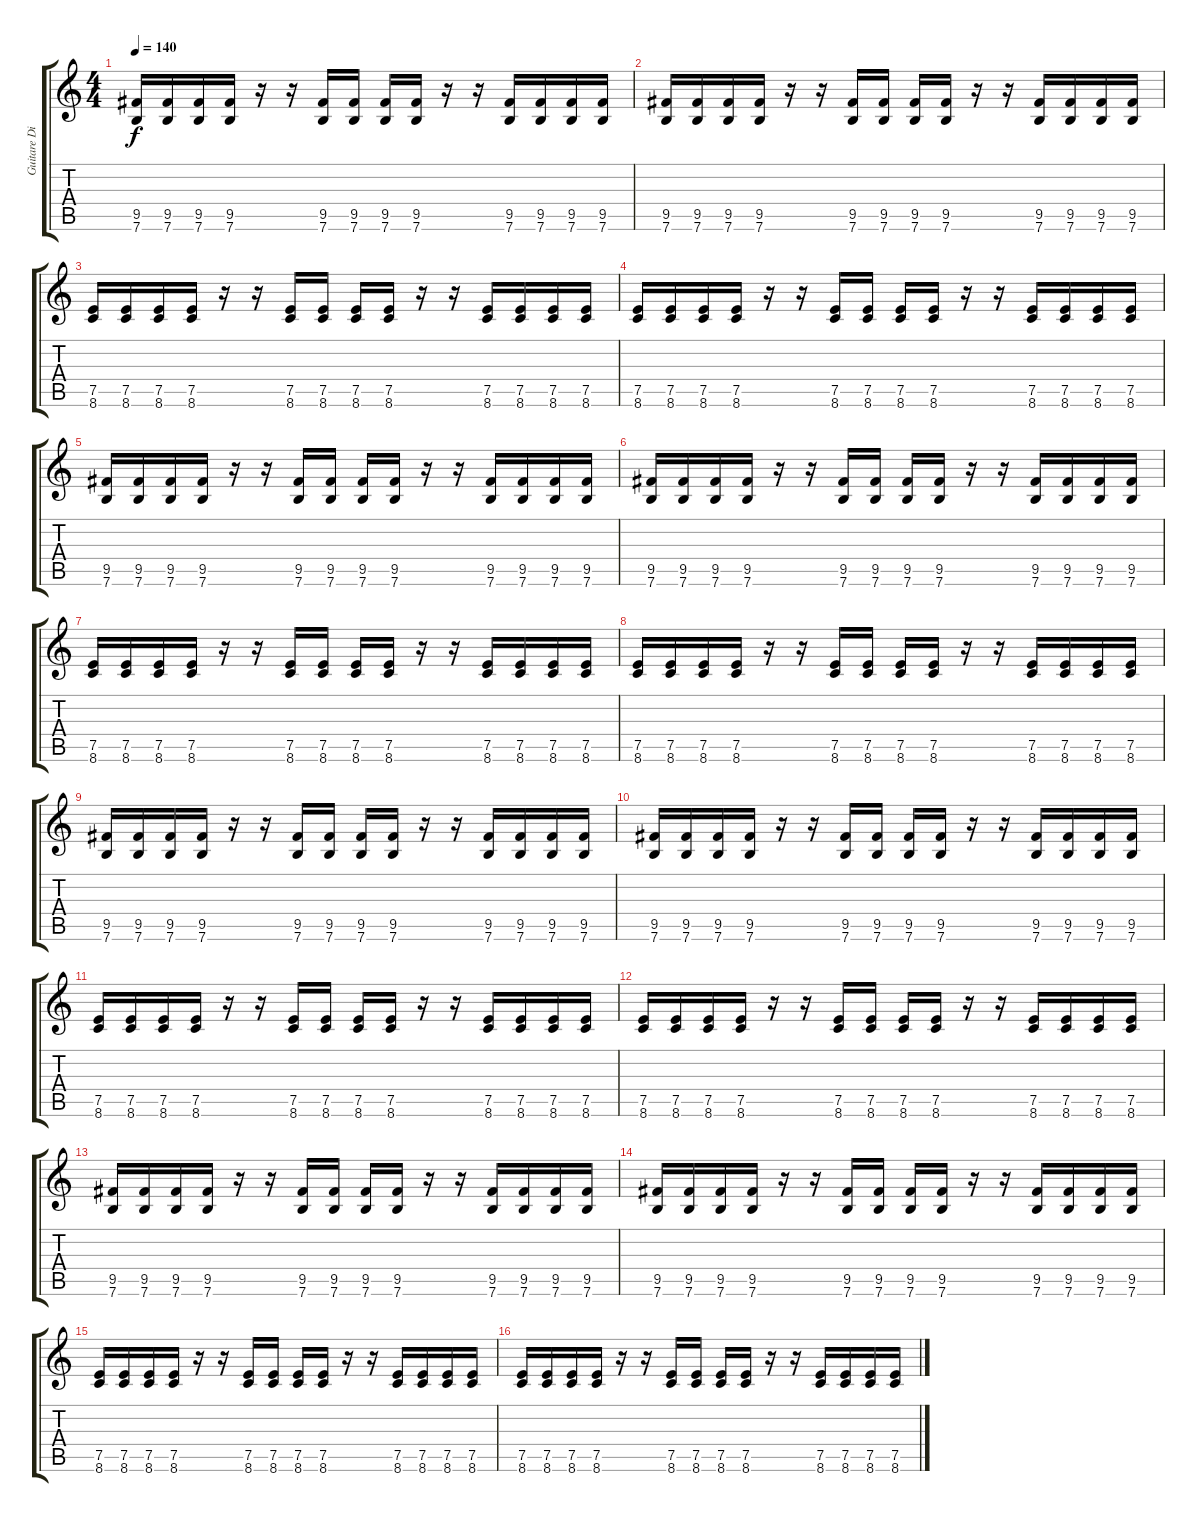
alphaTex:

\track ("Guitare Distorsion" "Guitare Di") {instrument distortionguitar}
\staff {score tabs}
\tuning (E4 B3 G3 D3 A2 E2) {hide}
\ts (4 4)
\tempo 140
\clef g2
\ks c
(9.5 7.6).16{dy f volume 15} (9.5 7.6).16 (9.5 7.6).16 (9.5 7.6).16 r.16 r.16 (9.5 7.6).16 (9.5 7.6).16 (9.5 7.6).16 (9.5 7.6).16 r.16 r.16 (9.5 7.6).16 (9.5 7.6).16 (9.5 7.6).16 (9.5 7.6).16 |
(9.5 7.6).16 (9.5 7.6).16 (9.5 7.6).16 (9.5 7.6).16 r.16 r.16 (9.5 7.6).16 (9.5 7.6).16 (9.5 7.6).16 (9.5 7.6).16 r.16 r.16 (9.5 7.6).16 (9.5 7.6).16 (9.5 7.6).16 (9.5 7.6).16 |
(7.5 8.6).16 (7.5 8.6).16 (7.5 8.6).16 (7.5 8.6).16 r.16 r.16 (7.5 8.6).16 (7.5 8.6).16 (7.5 8.6).16 (7.5 8.6).16 r.16 r.16 (7.5 8.6).16 (7.5 8.6).16 (7.5 8.6).16 (7.5 8.6).16 |
(7.5 8.6).16 (7.5 8.6).16 (7.5 8.6).16 (7.5 8.6).16 r.16 r.16 (7.5 8.6).16 (7.5 8.6).16 (7.5 8.6).16 (7.5 8.6).16 r.16 r.16 (7.5 8.6).16 (7.5 8.6).16 (7.5 8.6).16 (7.5 8.6).16 |
(9.5 7.6).16 (9.5 7.6).16 (9.5 7.6).16 (9.5 7.6).16 r.16 r.16 (9.5 7.6).16 (9.5 7.6).16 (9.5 7.6).16 (9.5 7.6).16 r.16 r.16 (9.5 7.6).16 (9.5 7.6).16 (9.5 7.6).16 (9.5 7.6).16 |
(9.5 7.6).16 (9.5 7.6).16 (9.5 7.6).16 (9.5 7.6).16 r.16 r.16 (9.5 7.6).16 (9.5 7.6).16 (9.5 7.6).16 (9.5 7.6).16 r.16 r.16 (9.5 7.6).16 (9.5 7.6).16 (9.5 7.6).16 (9.5 7.6).16 |
(7.5 8.6).16 (7.5 8.6).16 (7.5 8.6).16 (7.5 8.6).16 r.16 r.16 (7.5 8.6).16 (7.5 8.6).16 (7.5 8.6).16 (7.5 8.6).16 r.16 r.16 (7.5 8.6).16 (7.5 8.6).16 (7.5 8.6).16 (7.5 8.6).16 |
(7.5 8.6).16 (7.5 8.6).16 (7.5 8.6).16 (7.5 8.6).16 r.16 r.16 (7.5 8.6).16 (7.5 8.6).16 (7.5 8.6).16 (7.5 8.6).16 r.16 r.16 (7.5 8.6).16 (7.5 8.6).16 (7.5 8.6).16 (7.5 8.6).16 |
(9.5 7.6).16{volume 15} (9.5 7.6).16 (9.5 7.6).16 (9.5 7.6).16 r.16 r.16 (9.5 7.6).16 (9.5 7.6).16 (9.5 7.6).16 (9.5 7.6).16 r.16 r.16 (9.5 7.6).16 (9.5 7.6).16 (9.5 7.6).16 (9.5 7.6).16 |
(9.5 7.6).16 (9.5 7.6).16 (9.5 7.6).16 (9.5 7.6).16 r.16 r.16 (9.5 7.6).16 (9.5 7.6).16 (9.5 7.6).16 (9.5 7.6).16 r.16 r.16 (9.5 7.6).16 (9.5 7.6).16 (9.5 7.6).16 (9.5 7.6).16 |
(7.5 8.6).16 (7.5 8.6).16 (7.5 8.6).16 (7.5 8.6).16 r.16 r.16 (7.5 8.6).16 (7.5 8.6).16 (7.5 8.6).16 (7.5 8.6).16 r.16 r.16 (7.5 8.6).16 (7.5 8.6).16 (7.5 8.6).16 (7.5 8.6).16 |
(7.5 8.6).16 (7.5 8.6).16 (7.5 8.6).16 (7.5 8.6).16 r.16 r.16 (7.5 8.6).16 (7.5 8.6).16 (7.5 8.6).16 (7.5 8.6).16 r.16 r.16 (7.5 8.6).16 (7.5 8.6).16 (7.5 8.6).16 (7.5 8.6).16 |
(9.5 7.6).16 (9.5 7.6).16 (9.5 7.6).16 (9.5 7.6).16 r.16 r.16 (9.5 7.6).16 (9.5 7.6).16 (9.5 7.6).16 (9.5 7.6).16 r.16 r.16 (9.5 7.6).16 (9.5 7.6).16 (9.5 7.6).16 (9.5 7.6).16 |
(9.5 7.6).16 (9.5 7.6).16 (9.5 7.6).16 (9.5 7.6).16 r.16 r.16 (9.5 7.6).16 (9.5 7.6).16 (9.5 7.6).16 (9.5 7.6).16 r.16 r.16 (9.5 7.6).16 (9.5 7.6).16 (9.5 7.6).16 (9.5 7.6).16 |
(7.5 8.6).16 (7.5 8.6).16 (7.5 8.6).16 (7.5 8.6).16 r.16 r.16 (7.5 8.6).16 (7.5 8.6).16 (7.5 8.6).16 (7.5 8.6).16 r.16 r.16 (7.5 8.6).16 (7.5 8.6).16 (7.5 8.6).16 (7.5 8.6).16 |
(7.5 8.6).16 (7.5 8.6).16 (7.5 8.6).16 (7.5 8.6).16 r.16 r.16 (7.5 8.6).16 (7.5 8.6).16 (7.5 8.6).16 (7.5 8.6).16 r.16 r.16 (7.5 8.6).16 (7.5 8.6).16 (7.5 8.6).16 (7.5 8.6).16
